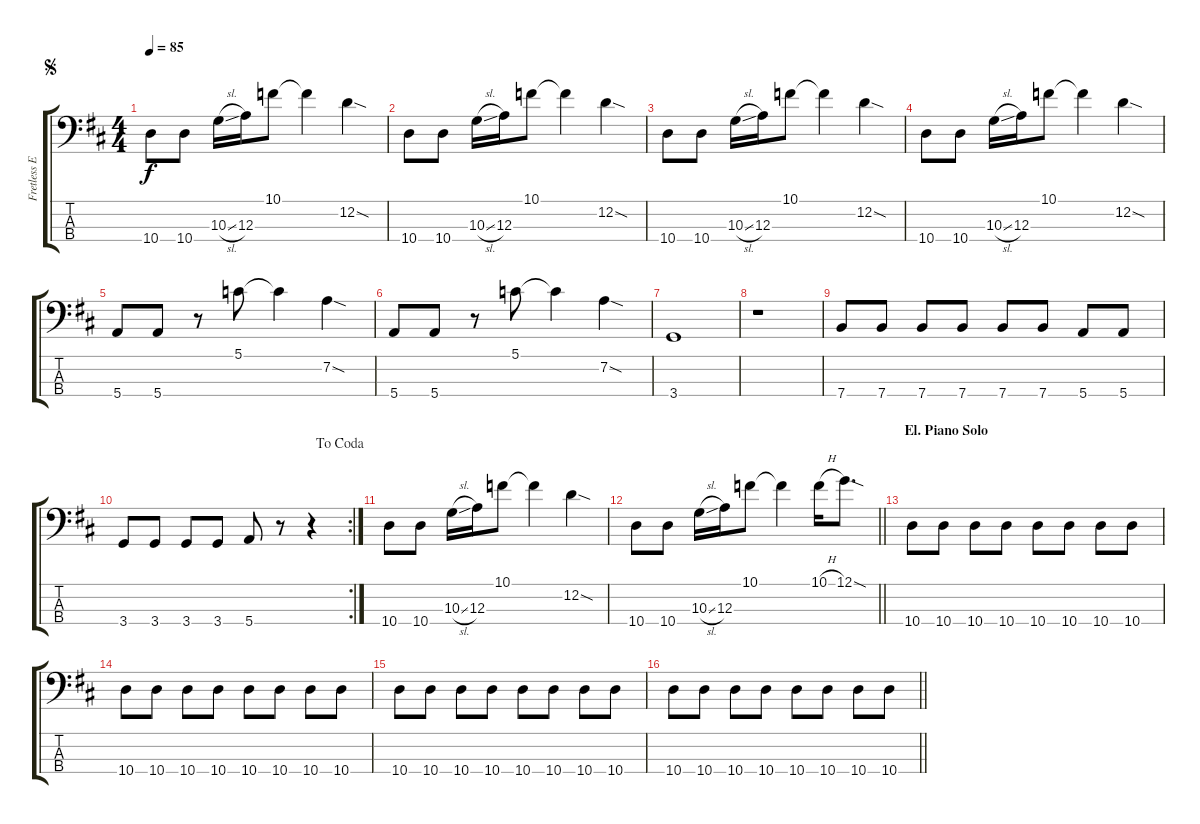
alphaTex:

\track ("Fretless E.Bass" "Fretless E") {instrument electricbassfinger}
\staff {score tabs}
\tuning (G2 D2 A1 E1) {hide}
\ts (4 4)
\jump segno
\tempo 85
\clef f4
\ks d
10.4.8{dy f} 10.4.8 10.3{sl}.16 12.3.16 10.1.8 10.1{t}.4 12.2{sod}.4 |
10.4.8 10.4.8 10.3{sl}.16 12.3.16 10.1.8 10.1{t}.4 12.2{sod}.4 |
10.4.8 10.4.8 10.3{sl}.16 12.3.16 10.1.8 10.1{t}.4 12.2{sod}.4 |
10.4.8 10.4.8 10.3{sl}.16 12.3.16 10.1.8 10.1{t}.4 12.2{sod}.4 |
5.4.8 5.4.8 r.8 5.1.8 5.1{t}.4 7.2{sod}.4 |
5.4.8 5.4.8 r.8 5.1.8 5.1{t}.4 7.2{sod}.4 |
3.4.1 |
r.1 |
7.4.8 7.4.8 7.4.8 7.4.8 7.4.8 7.4.8 5.4.8 5.4.8 |
\rc 2
\jump dacoda
3.4.8 3.4.8 3.4.8 3.4.8 5.4.8 r.8 r.4 |
10.4.8 10.4.8 10.3{sl}.16 12.3.16 10.1.8 10.1{t}.4 12.2{sod}.4 |
\barLineRight lightlight
10.4.8 10.4.8 10.3{sl}.16 12.3.16 10.1.8 10.1{t}.4 10.1{h}.16 12.1{sod}.8{d} |
\section ("" "El. Piano Solo")
10.4.8 10.4.8 10.4.8 10.4.8 10.4.8 10.4.8 10.4.8 10.4.8 |
10.4.8 10.4.8 10.4.8 10.4.8 10.4.8 10.4.8 10.4.8 10.4.8 |
10.4.8 10.4.8 10.4.8 10.4.8 10.4.8 10.4.8 10.4.8 10.4.8 |
\barLineRight lightlight
10.4.8 10.4.8 10.4.8 10.4.8 10.4.8 10.4.8 10.4.8 10.4.8
